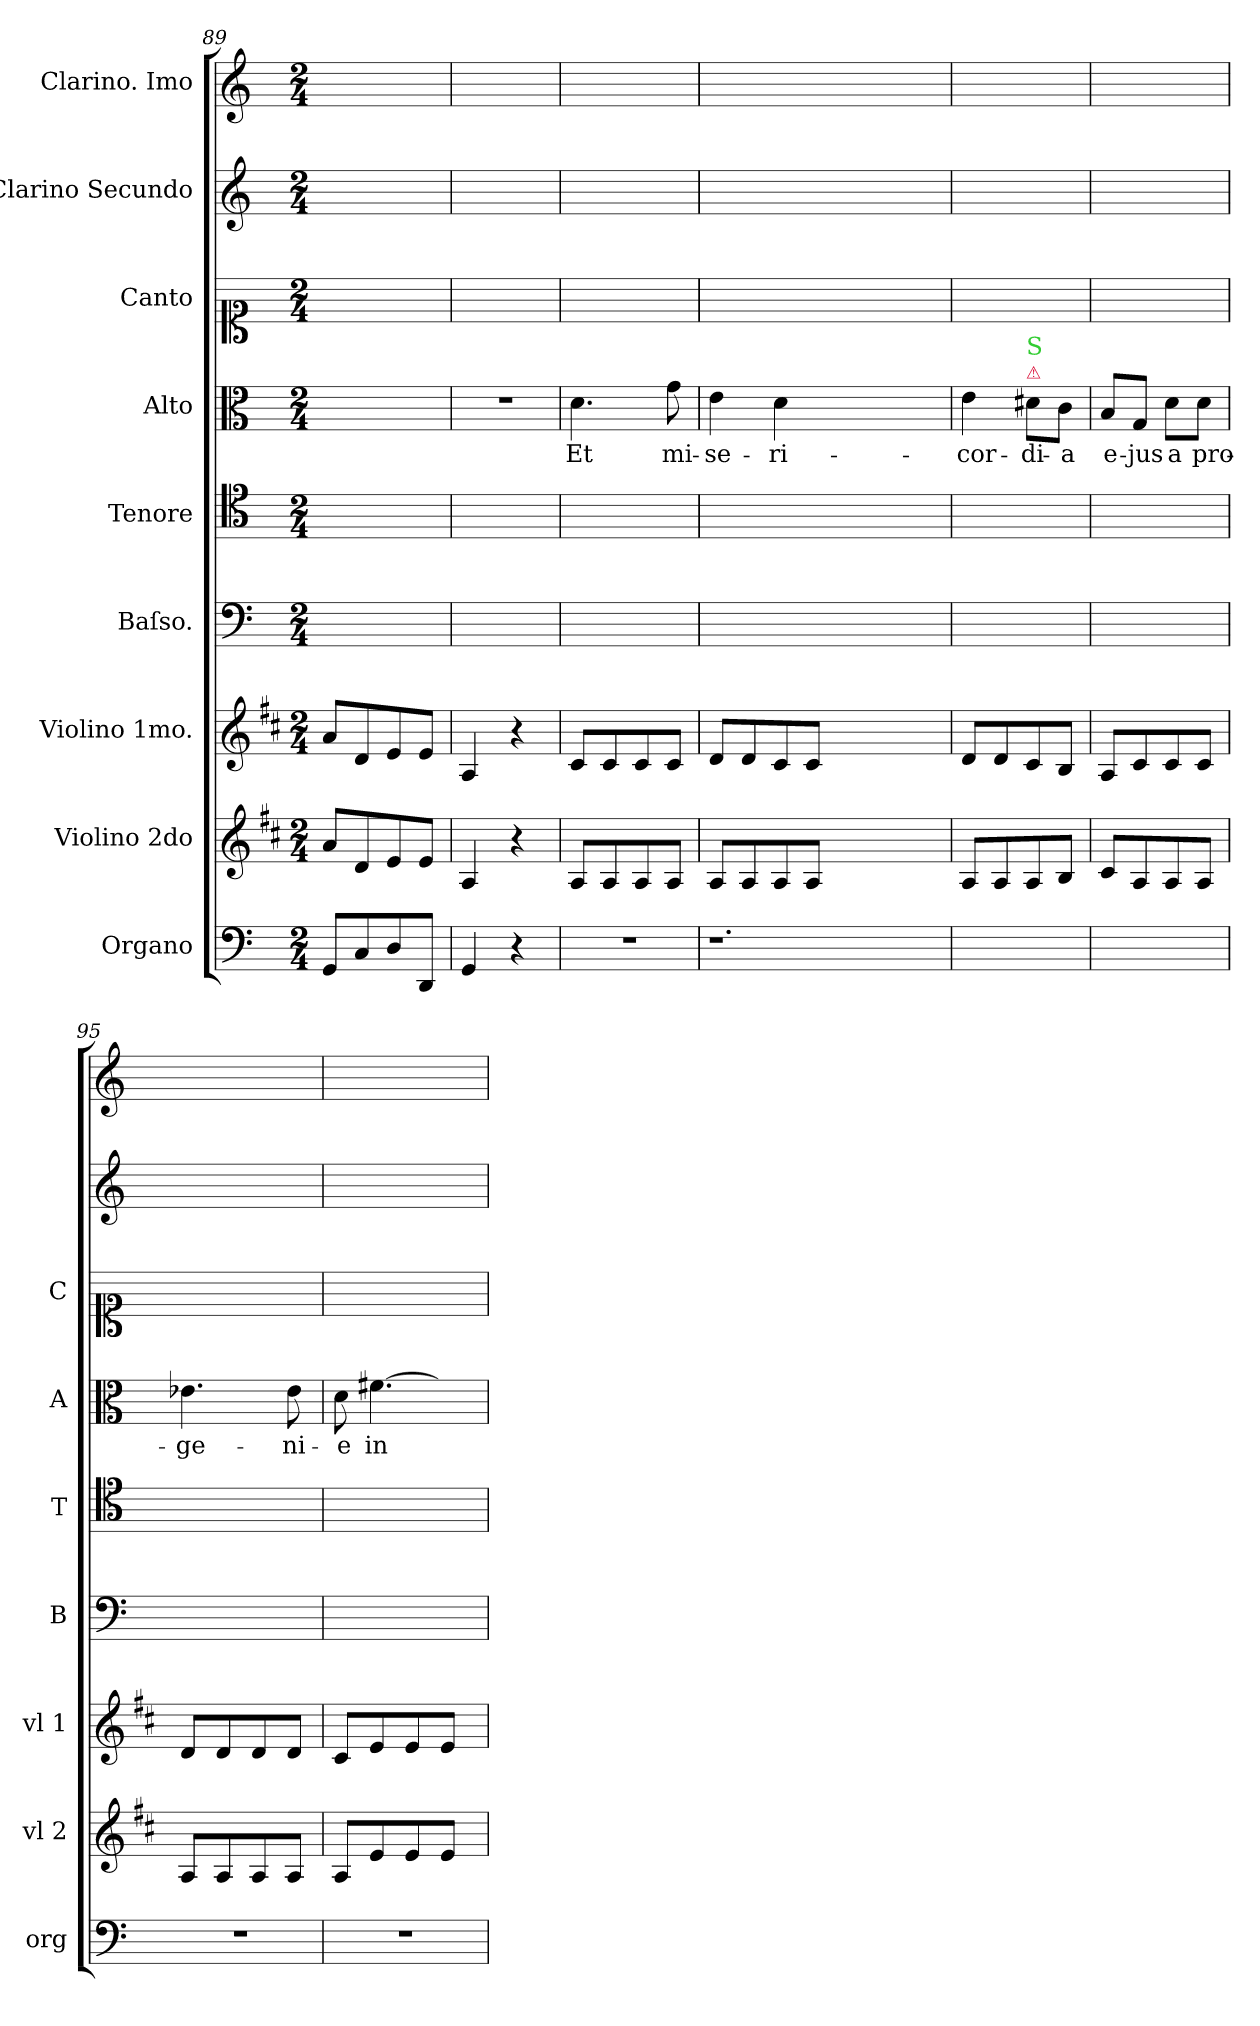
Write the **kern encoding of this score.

**kern	**kern	**kern	**kern	**kern	**kern	**text	**kern	**kern	**kern
*part9	*part8	*part7	*part6	*part5	*part4	*part4	*part3	*part2	*part1
*staff9	*staff8	*staff7	*staff6	*staff5	*staff4	*staff4	*staff3	*staff2	*staff1
*I"Organo	*I"Violino 2do	*I"Violino 1mo.	*I"Baſso.	*I"Tenore	*I"Alto	*	*I"Canto	*I"Clarino Secundo	*I"Clarino. Imo
*I'org	*I'vl 2	*I'vl 1	*I'B	*I'T	*I'A	*	*I'C	*	*
*clefF4	*clefG2	*clefG2	*clefF4	*clefC4	*clefC3	*	*clefC1	*clefG2	*clefG2
*	*ITrd1c2	*ITrd1c2	*	*	*	*	*	*	*
*k[]	*k[]	*k[]	*k[]	*k[]	*k[]	*	*k[]	*k[]	*k[]
*C:	*C:	*C:	*C:	*C:	*C:	*	*C:	*C:	*C:
*M2/4	*M2/4	*M2/4	*M2/4	*M2/4	*M2/4	*	*M2/4	*M2/4	*M2/4
=89	=89	=89	=89	=89	=89	=89	=89	=89	=89
8GG/L	8g/L	8g/L	2ryy	2ryy	2ryy	.	2ryy	2ryy	2ryy
8C/	8c/	8c/	.	.	.	.	.	.	.
8D/	8d/	8d/	.	.	.	.	.	.	.
8DD/J	8d/J	8d/J	.	.	.	.	.	.	.
=90	=90	=90	=90	=90	=90	=90	=90	=90	=90
4GG/	4G/	4G/	2ryy	2ryy	2r	.	2ryy	2ryy	2ryy
4r	4r	4r	.	.	.	.	.	.	.
=91	=91	=91	=91	=91	=91	=91	=91	=91	=91
2r	8G/L	8B/L	2ryy	2ryy	4.d\	Et	2ryy	2ryy	2ryy
.	8G/	8B/	.	.	.	.	.	.	.
.	8G/	8B/	.	.	.	.	.	.	.
.	8G/J	8B/J	.	.	8g\	mi-	.	.	.
=92	=92	=92	=92	=92	=92	=92	=92	=92	=92
1.r	8G/L	8c/L	2ryy	2ryy	4e\	-se-	2ryy	2ryy	2ryy
.	8G/	8c/	.	.	.	.	.	.	.
.	8G/	8B/	.	.	4d\	-ri-	.	.	.
.	8G/J	8B/J	.	.	.	.	.	.	.
.	1ryy	1ryy	1ryy	1ryy	1ryy	.	1ryy	1ryy	1ryy
=93	=93	=93	=93	=93	=93	=93	=93	=93	=93
2ryy	8G/L	8c/L	2ryy	2ryy	4e\	-cor-	2ryy	2ryy	2ryy
.	8G/	8c/	.	.	.	.	.	.	.
!	!	!	!	!	!LO:TX:a:color=crimson:t=⚠	!	!	!	!
!	!	!	!	!	!LO:TX:a:color=limegreen:t=S	!	!	!	!
.	8G/	8B/	.	.	8d#X\L	-di-	.	.	.
.	8A/J	8A/J	.	.	8c\J	-a	.	.	.
=94	=94	=94	=94	=94	=94	=94	=94	=94	=94
2ryy	8B/L	8G/L	2ryy	2ryy	8B/L	e-	2ryy	2ryy	2ryy
.	8G/	8B/	.	.	8G/J	-jus	.	.	.
.	8G/	8B/	.	.	8d\L	a	.	.	.
.	8G/J	8B/J	.	.	8d\J	pro-	.	.	.
=95	=95	=95	=95	=95	=95	=95	=95	=95	=95
2r	8G/L	8c/L	2ryy	2ryy	4.e-X\	-ge-	2ryy	2ryy	2ryy
.	8G/	8c/	.	.	.	.	.	.	.
.	8G/	8c/	.	.	.	.	.	.	.
.	8G/J	8c/J	.	.	8e-\	-ni-	.	.	.
=96	=96	=96	=96	=96	=96	=96	=96	=96	=96
2r	8G/L	8B/L	2ryy	2ryy	8d\	-e	2ryy	2ryy	2ryy
!	!	!	!	!	!LO:N:vis=4.	!	!	!	!
.	8d/	8d/	.	.	[4f#X\	in	.	.	.
.	8d/	8d/	.	.	.	.	.	.	.
.	8d/J	8d/J	.	.	16f#\LLyy]	.	.	.	.
.	.	.	.	.	16f#\JJ	Pro-	.	.	.
=	=	=	=	=	=	=	=	=	=
*-	*-	*-	*-	*-	*-	*-	*-	*-	*-
